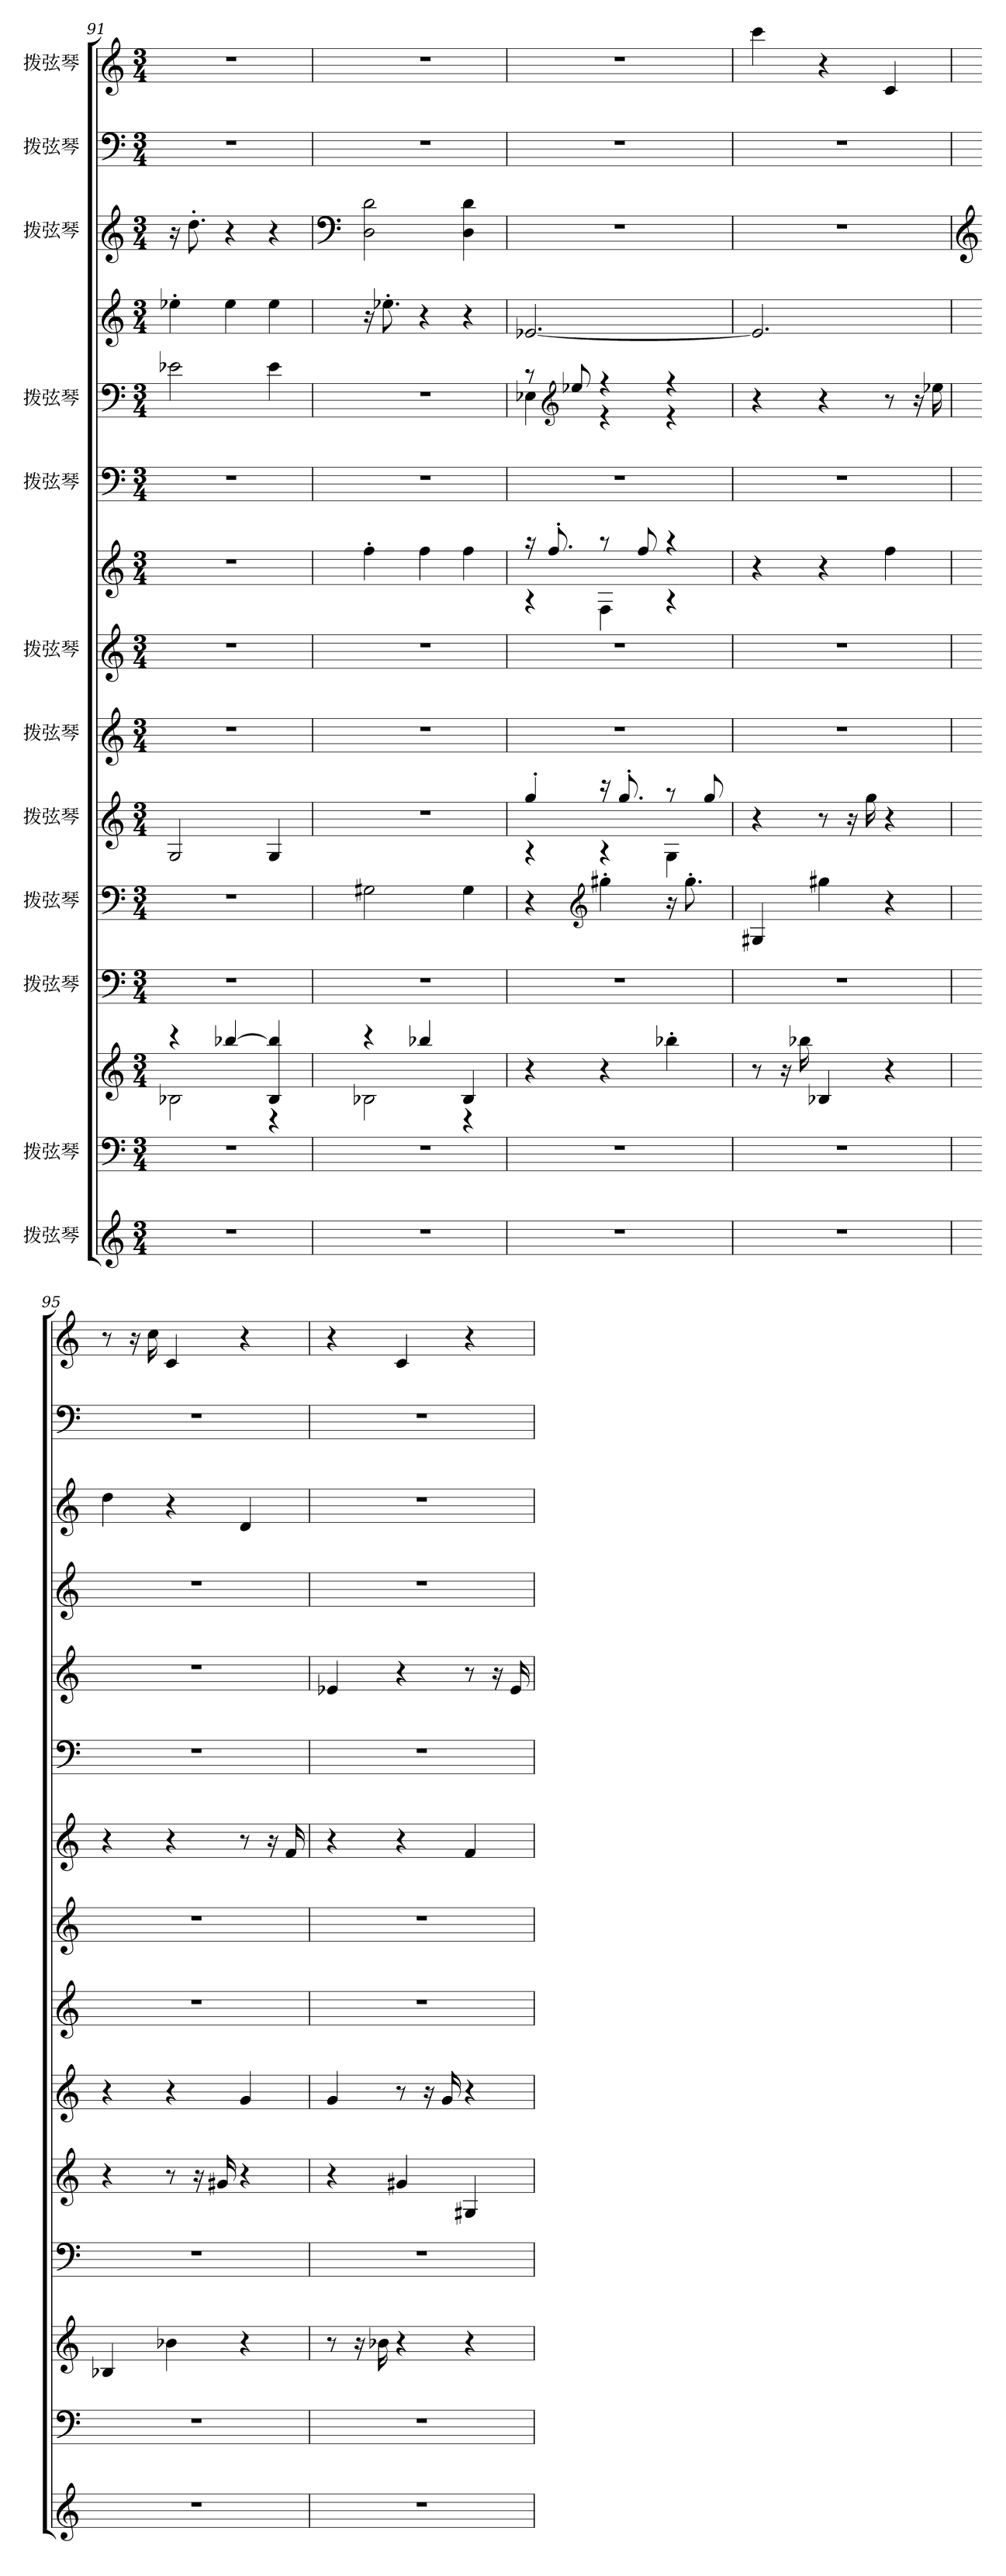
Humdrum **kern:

**kern	**kern	**kern	**kern	**kern	**kern	**kern	**kern	**kern	**kern	**kern	**kern	**kern	**kern	**kern
*part12	*part11	*part11	*part10	*part9	*part8	*part7	*part6	*part6	*part5	*part4	*part4	*part3	*part2	*part1
*staff15	*staff14	*staff13	*staff12	*staff11	*staff10	*staff9	*staff8	*staff7	*staff6	*staff5	*staff4	*staff3	*staff2	*staff1
*I"拨弦琴	*I"拨弦琴	*	*I"拨弦琴	*I"拨弦琴	*I"拨弦琴	*I"拨弦琴	*I"拨弦琴	*	*I"拨弦琴	*I"拨弦琴	*	*I"拨弦琴	*I"拨弦琴	*I"拨弦琴
*clefG2	*clefF4	*clefG2	*clefF4	*clefF4	*clefG2	*clefG2	*clefG2	*clefG2	*clefF4	*clefF4	*clefG2	*clefG2	*clefF4	*clefG2
*k[]	*k[]	*k[]	*k[]	*k[]	*k[]	*k[]	*k[]	*k[]	*k[]	*k[]	*k[]	*k[]	*k[]	*k[]
*M3/4	*M3/4	*M3/4	*M3/4	*M3/4	*M3/4	*M3/4	*M3/4	*M3/4	*M3/4	*M3/4	*M3/4	*M3/4	*M3/4	*M3/4
=91	=91	=91	=91	=91	=91	=91	=91	=91	=91	=91	=91	=91	=91	=91
*	*	*^	*	*	*	*	*	*	*	*	*	*	*	*
2.r	2.r	4r	2B-X\	2.r	2.r	2G/	2.r	2.r	2.r	2.r	2e-X\	4ee-X'\	16r	2.r	2.r
.	.	.	.	.	.	.	.	.	.	.	.	.	8.dd'\	.	.
.	.	[4bb-X/	.	.	.	.	.	.	.	.	.	4ee-\	4r	.	.
.	.	4B-/ 4bb-/]	4r	.	.	4G/	.	.	.	.	4e-\	4ee-\	4r	.	.
!!LO:PB:g=z
=92	=92	=92	=92	=92	=92	=92	=92	=92	=92	=92	=92	=92	=92	=92	=92
*	*	*	*	*	*	*	*	*	*	*	*	*	*clefF4	*	*
2.r	2.r	4r	2B-X\	2.r	2G#X\	2.r	2.r	2.r	4ff'\	2.r	2.r	16r	2D\ 2d\	2.r	2.r
.	.	.	.	.	.	.	.	.	.	.	.	8.ee-X'\	.	.	.
.	.	4bb-X/	.	.	.	.	.	.	4ff\	.	.	4r	.	.	.
.	.	4B-/	4r	.	4G#\	.	.	.	4ff\	.	.	4r	4D\ 4d\	.	.
*	*	*v	*v	*	*	*	*	*	*	*	*	*	*	*	*
=93	=93	=93	=93	=93	=93	=93	=93	=93	=93	=93	=93	=93	=93	=93
*	*	*	*	*	*^	*	*	*^	*	*^	*	*	*	*
2.r	2.r	4r	2.r	4r	4gg'/	4r	2.r	2.r	16r	4r	2.r	8r	4E-X\	[2.e-X/	2.r	2.r	2.r
.	.	.	.	.	.	.	.	.	8.ff'/	.	.	.	.	.	.	.	.
*	*	*	*	*	*	*	*	*	*	*	*	*clefG2	*	*	*	*	*
.	.	.	.	.	.	.	.	.	.	.	.	8ee-X/	.	.	.	.	.
*	*	*	*	*clefG2	*	*	*	*	*	*	*	*	*	*	*	*	*
.	.	4r	.	4gg#X'\	16r	4r	.	.	8r	4F\	.	4r	4r	.	.	.	.
.	.	.	.	.	8.gg'/	.	.	.	.	.	.	.	.	.	.	.	.
.	.	.	.	.	.	.	.	.	8ff/	.	.	.	.	.	.	.	.
.	.	4bb-X'\	.	16r	8r	4G\	.	.	4r	4r	.	4r	4r	.	.	.	.
.	.	.	.	8.gg#'\	.	.	.	.	.	.	.	.	.	.	.	.	.
.	.	.	.	.	8gg/	.	.	.	.	.	.	.	.	.	.	.	.
*	*	*	*	*	*v	*v	*	*	*v	*v	*	*v	*v	*	*	*	*
=94	=94	=94	=94	=94	=94	=94	=94	=94	=94	=94	=94	=94	=94	=94
2.r	2.r	8r	2.r	4G#X/	4r	2.r	2.r	4r	2.r	4r	2.e-/]	2.r	2.r	4ccc\
.	.	16r	.	.	.	.	.	.	.	.	.	.	.	.
.	.	16bb-X\	.	.	.	.	.	.	.	.	.	.	.	.
.	.	4B-X/	.	4gg#X\	8r	.	.	4r	.	4r	.	.	.	4r
.	.	.	.	.	16r	.	.	.	.	.	.	.	.	.
.	.	.	.	.	16gg\	.	.	.	.	.	.	.	.	.
.	.	4r	.	4r	4r	.	.	4ff\	.	8r	.	.	.	4c/
.	.	.	.	.	.	.	.	.	.	16r	.	.	.	.
.	.	.	.	.	.	.	.	.	.	16ee-X\	.	.	.	.
=95	=95	=95	=95	=95	=95	=95	=95	=95	=95	=95	=95	=95	=95	=95
*	*	*	*	*	*	*	*	*	*	*	*	*clefG2	*	*
2.r	2.r	4B-X/	2.r	4r	4r	2.r	2.r	4r	2.r	2.r	2.r	4dd\	2.r	8r
.	.	.	.	.	.	.	.	.	.	.	.	.	.	16r
.	.	.	.	.	.	.	.	.	.	.	.	.	.	16cc\
.	.	4b-X\	.	8r	4r	.	.	4r	.	.	.	4r	.	4c/
.	.	.	.	16r	.	.	.	.	.	.	.	.	.	.
.	.	.	.	16g#X/	.	.	.	.	.	.	.	.	.	.
.	.	4r	.	4r	4g/	.	.	8r	.	.	.	4d/	.	4r
.	.	.	.	.	.	.	.	16r	.	.	.	.	.	.
.	.	.	.	.	.	.	.	16f/	.	.	.	.	.	.
!!LO:PB:g=z
=96	=96	=96	=96	=96	=96	=96	=96	=96	=96	=96	=96	=96	=96	=96
2.r	2.r	8r	2.r	4r	4g/	2.r	2.r	4r	2.r	4e-X/	2.r	2.r	2.r	4r
.	.	16r	.	.	.	.	.	.	.	.	.	.	.	.
.	.	16b-X\	.	.	.	.	.	.	.	.	.	.	.	.
.	.	4r	.	4g#X/	8r	.	.	4r	.	4r	.	.	.	4c/
.	.	.	.	.	16r	.	.	.	.	.	.	.	.	.
.	.	.	.	.	16g/	.	.	.	.	.	.	.	.	.
.	.	4r	.	4G#X/	4r	.	.	4f/	.	8r	.	.	.	4r
.	.	.	.	.	.	.	.	.	.	16r	.	.	.	.
.	.	.	.	.	.	.	.	.	.	16e-/	.	.	.	.
=	=	=	=	=	=	=	=	=	=	=	=	=	=	=
*-	*-	*-	*-	*-	*-	*-	*-	*-	*-	*-	*-	*-	*-	*-
